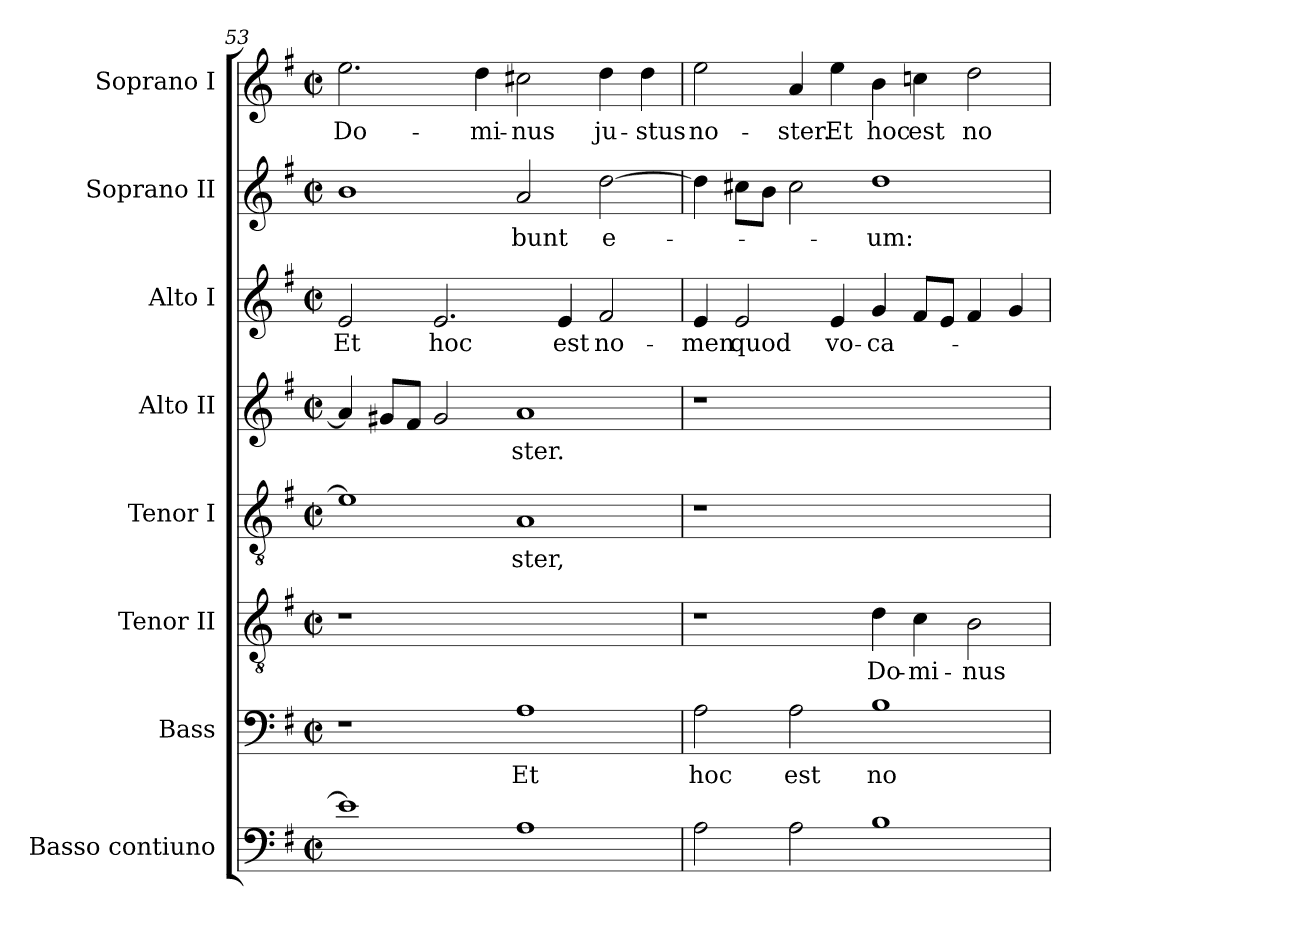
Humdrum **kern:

**kern	**kern	**text	**kern	**text	**kern	**text	**kern	**text	**kern	**text	**kern	**text	**kern	**text
*part8	*part7	*part7	*part6	*part6	*part5	*part5	*part4	*part4	*part3	*part3	*part2	*part2	*part1	*part1
*staff8	*staff7	*staff7	*staff6	*staff6	*staff5	*staff5	*staff4	*staff4	*staff3	*staff3	*staff2	*staff2	*staff1	*staff1
*I"Basso contiuno	*I"Bass	*	*I"Tenor II	*	*I"Tenor I	*	*I"Alto II	*	*I"Alto I	*	*I"Soprano II	*	*I"Soprano I	*
*	*I'B	*	*	*	*I'T	*	*	*	*I'A	*	*	*	*	*
!!LO:LB:g=z
*clefF4	*clefF4	*	*clefGv2	*	*clefGv2	*	*clefG2	*	*clefG2	*	*clefG2	*	*clefG2	*
*k[f#]	*k[f#]	*	*k[f#]	*	*k[f#]	*	*k[f#]	*	*k[f#]	*	*k[f#]	*	*k[f#]	*
*G:	*G:	*	*G:	*	*G:	*	*G:	*	*G:	*	*G:	*	*G:	*
*M2/2	*M2/2	*	*M2/2	*	*M2/2	*	*M2/2	*	*M2/2	*	*M2/2	*	*M2/2	*
*met(c|)	*met(c|)	*	*met(c|)	*	*met(c|)	*	*met(c|)	*	*met(c|)	*	*met(c|)	*	*met(c|)	*
=53	=53	=53	=53	=53	=53	=53	=53	=53	=53	=53	=53	=53	=53	=53
!	!	!	!LO:N:vis=1	!	!	!	!	!	!	!	!	!	!	!
!	!	!	!	!	!	!	!	!	!	!LO:LY:b:color=#000000	!	!	!	!
!	!	!	!	!	!	!	!	!	!	!	!	!	!	!LO:LY:b:color=#000000
1ei]	1r	.	1r	.	1ei]	.	4ai/]	.	2ei/	Et	1bi	.	2.eei\	Do-
.	.	.	.	.	.	.	8g#Xi/L	.	.	.	.	.	.	.
.	.	.	.	.	.	.	8f#i/J	.	.	.	.	.	.	.
!	!	!	!	!	!	!	!	!	!	!LO:LY:b:color=#000000	!	!	!	!
.	.	.	.	.	.	.	2g#i/	.	2.ei/	hoc	.	.	.	.
!	!	!	!	!	!	!	!	!	!	!	!	!	!	!LO:LY:b:color=#000000
.	.	.	.	.	.	.	.	.	.	.	.	.	4ddi\	-mi-
!	!	!LO:LY:b:color=#000000	!	!	!	!	!	!	!	!	!	!	!	!
!	!	!	!	!	!	!LO:LY:b:color=#000000	!	!	!	!	!	!	!	!
!	!	!	!	!	!	!	!	!LO:LY:b:color=#000000	!	!	!	!	!	!
!	!	!	!	!	!	!	!	!	!	!	!	!LO:LY:b:color=#000000	!	!
!	!	!	!	!	!	!	!	!	!	!	!	!	!	!LO:LY:b:color=#000000
1Ai	1Ai	Et	1ryy	.	1Ai	-ster,	1ai	-ster.	.	.	2ai/	-bunt	2cc#Xi\	-nus
!	!	!	!	!	!	!	!	!	!	!LO:LY:b:color=#000000	!	!	!	!
.	.	.	.	.	.	.	.	.	4ei/	est	.	.	.	.
!	!	!	!	!	!	!	!	!	!	!LO:LY:b:color=#000000	!	!	!	!
!	!	!	!	!	!	!	!	!	!	!	!	!LO:LY:b:color=#000000	!	!
!	!	!	!	!	!	!	!	!	!	!	!	!	!	!LO:LY:b:color=#000000
.	.	.	.	.	.	.	.	.	2f#i/	no-	[>2ddi\	e-	4ddi\	ju-
!	!	!	!	!	!	!	!	!	!	!	!	!	!	!LO:LY:b:color=#000000
.	.	.	.	.	.	.	.	.	.	.	.	.	4ddi\	-stus
=54	=54	=54	=54	=54	=54	=54	=54	=54	=54	=54	=54	=54	=54	=54
!	!	!LO:LY:b:color=#000000	!	!	!LO:N:vis=1	!	!LO:N:vis=1	!	!	!	!	!	!	!
!	!	!	!	!	!	!	!	!	!	!LO:LY:b:color=#000000	!	!	!	!
!	!	!	!	!	!	!	!	!	!	!	!	!	!	!LO:LY:b:color=#000000
2Ai\	2Ai\	hoc	1r	.	1r	.	1r	.	4ei/	-men	4ddi\]	.	2eei\	no-
!	!	!	!	!	!	!	!	!	!	!LO:LY:b:color=#000000	!	!	!	!
.	.	.	.	.	.	.	.	.	2ei/	quod	8cc#Xi\L	.	.	.
.	.	.	.	.	.	.	.	.	.	.	8bi\J	.	.	.
!	!	!LO:LY:b:color=#000000	!	!	!	!	!	!	!	!	!	!	!	!
!	!	!	!	!	!	!	!	!	!	!	!	!	!	!LO:LY:b:color=#000000
2Ai\	2Ai\	est	.	.	.	.	.	.	.	.	2cc#i\	.	4ai/	-ster.
!	!	!	!	!	!	!	!	!	!	!LO:LY:b:color=#000000	!	!	!	!
!	!	!	!	!	!	!	!	!	!	!	!	!	!	!LO:LY:b:color=#000000
.	.	.	.	.	.	.	.	.	4ei/	vo-	.	.	4eei\	Et
!	!	!LO:LY:b:color=#000000	!	!	!	!	!	!	!	!	!	!	!	!
!	!	!	!	!LO:LY:b:color=#000000	!	!	!	!	!	!	!	!	!	!
!	!	!	!	!	!	!	!	!	!	!LO:LY:b:color=#000000	!	!	!	!
!	!	!	!	!	!	!	!	!	!	!	!	!LO:LY:b:color=#000000	!	!
!	!	!	!	!	!	!	!	!	!	!	!	!	!	!LO:LY:b:color=#000000
1Bi	1Bi	no-	4di\	Do-	1ryy	.	1ryy	.	4gi/	-ca-	1ddi	-um:	4bi\	hoc
!	!	!	!	!LO:LY:b:color=#000000	!	!	!	!	!	!	!	!	!	!
!	!	!	!	!	!	!	!	!	!	!	!	!	!	!LO:LY:b:color=#000000
.	.	.	4ci\	-mi-	.	.	.	.	8f#i/L	.	.	.	4ccni\	est
.	.	.	.	.	.	.	.	.	8ei/J	.	.	.	.	.
!	!	!	!	!LO:LY:b:color=#000000	!	!	!	!	!	!	!	!	!	!
!	!	!	!	!	!	!	!	!	!	!	!	!	!	!LO:LY:b:color=#000000
.	.	.	2Bi\	-nus	.	.	.	.	4f#i/	.	.	.	2ddi\	no-
.	.	.	.	.	.	.	.	.	4gi/	.	.	.	.	.
=	=	=	=	=	=	=	=	=	=	=	=	=	=	=
*-	*-	*-	*-	*-	*-	*-	*-	*-	*-	*-	*-	*-	*-	*-
